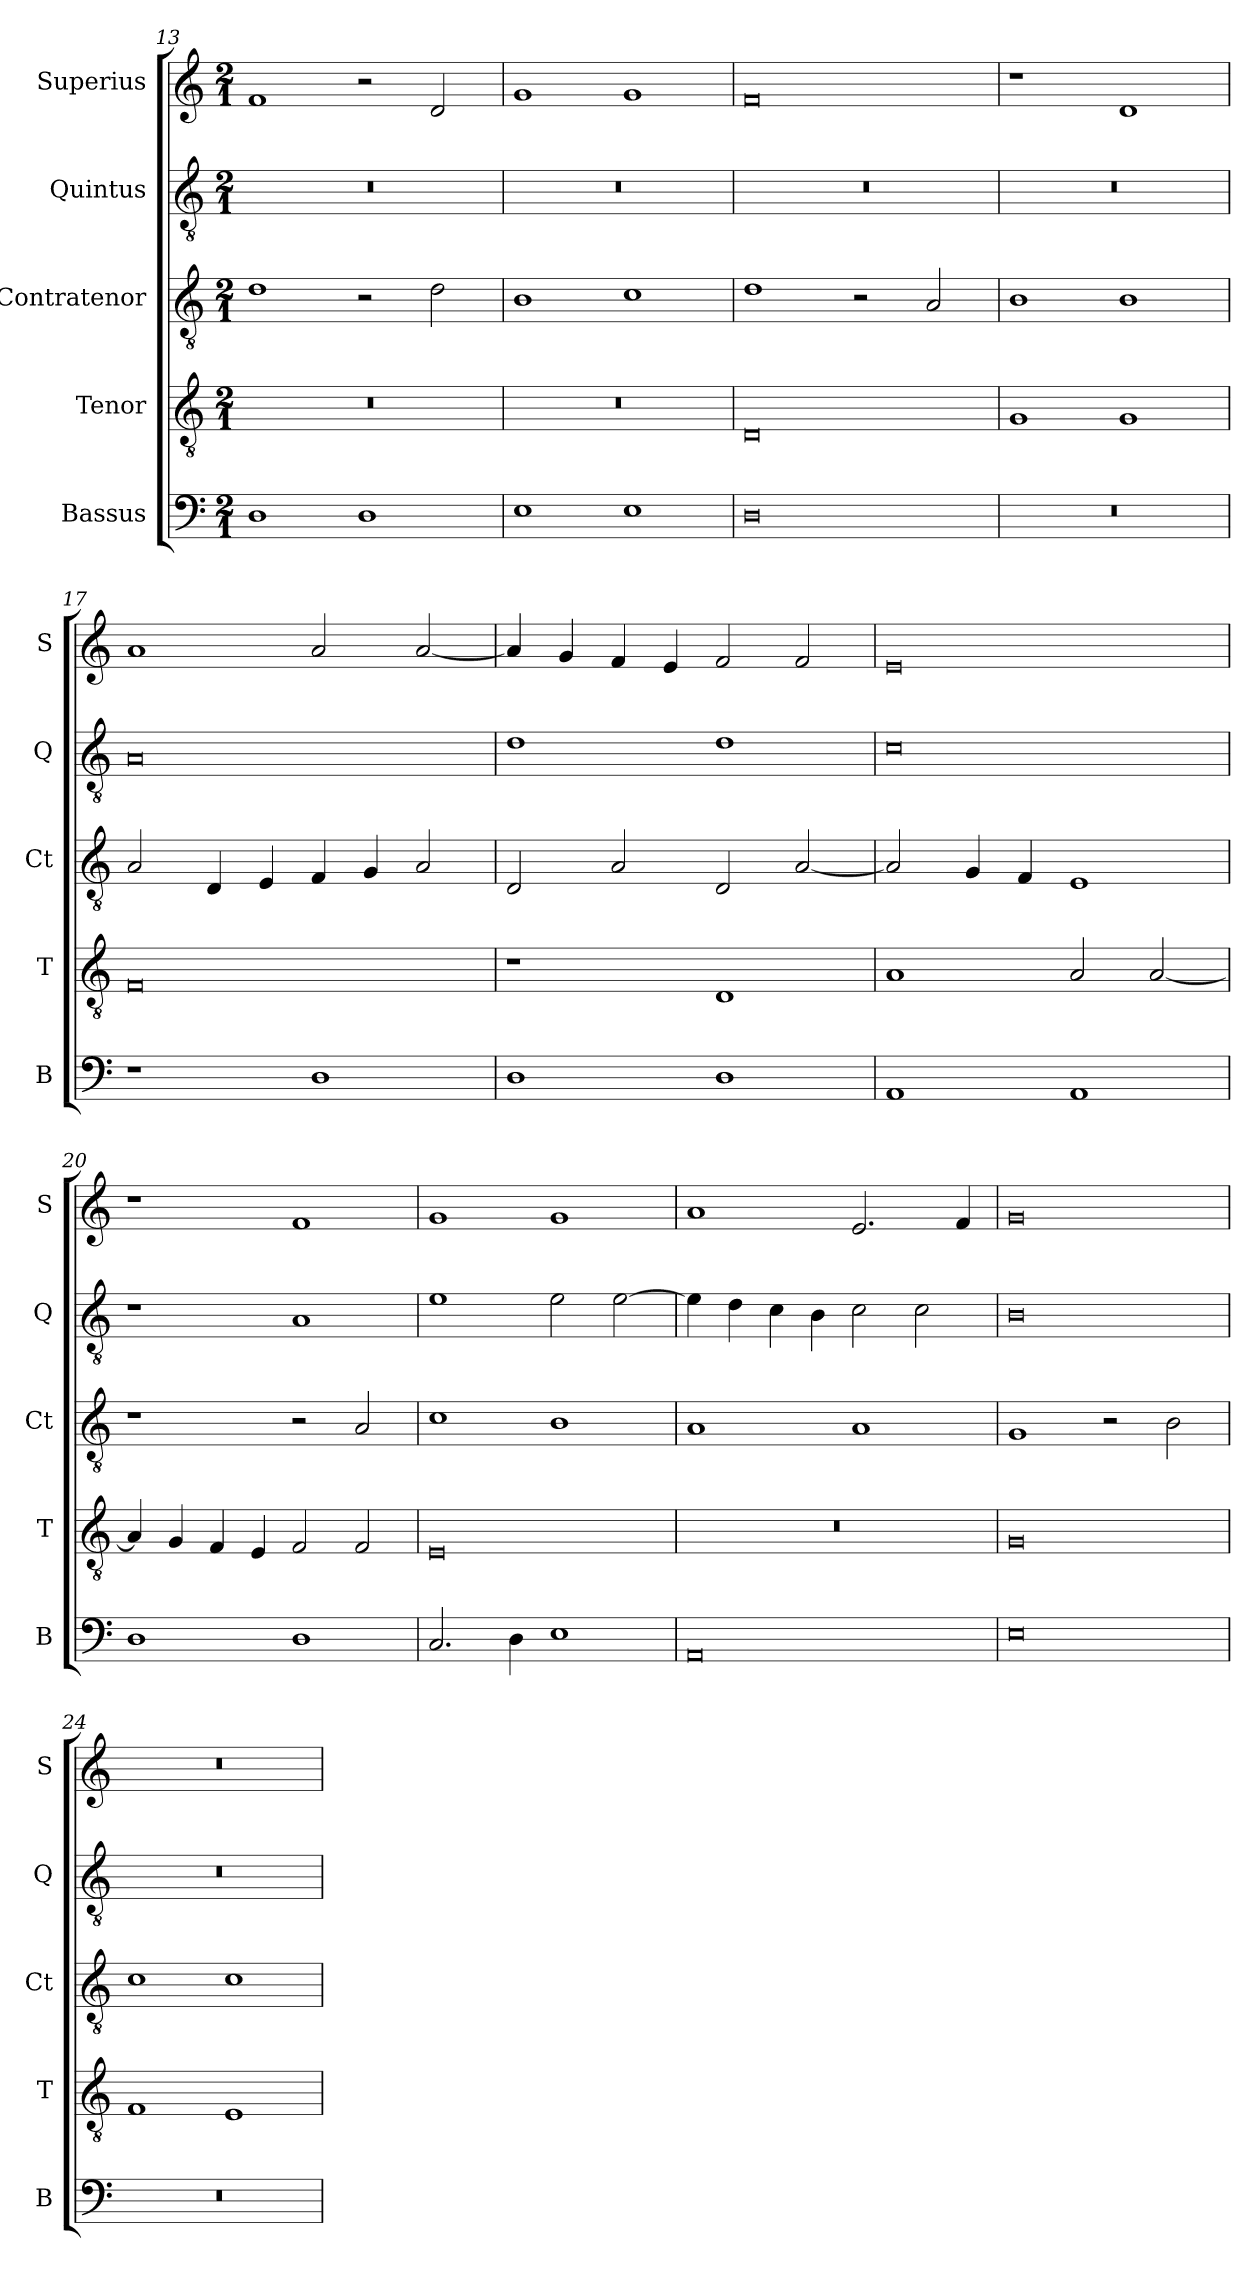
**kern	**kern	**kern	**kern	**kern
*part5	*part4	*part3	*part2	*part1
*staff5	*staff4	*staff3	*staff2	*staff1
*I"Bassus	*I"Tenor	*I"Contratenor	*I"Quintus	*I"Superius
*I'B	*I'T	*I'Ct	*I'Q	*I'S
*clefF4	*clefGv2	*clefGv2	*clefGv2	*clefG2
*k[]	*k[]	*k[]	*k[]	*k[]
*M2/1	*M2/1	*M2/1	*M2/1	*M2/1
=13	=13	=13	=13	=13
1D	0r	1d	0r	1f
1D	.	2r	.	2r
.	.	2d\	.	2d/
=14	=14	=14	=14	=14
1E	0r	1B	0r	1g
1E	.	1c	.	1g
=15	=15	=15	=15	=15
0D	0D	1d	0r	0f
.	.	2r	.	.
.	.	2A/	.	.
=16	=16	=16	=16	=16
0r	1G	1B	0r	1r
.	1G	1B	.	1d
=17	=17	=17	=17	=17
1r	0F	2A/	0A	1a
.	.	4D/	.	.
.	.	4E/	.	.
1D	.	4F/	.	2a/
.	.	4G/	.	.
.	.	2A/	.	[2a/
=18	=18	=18	=18	=18
1D	1r	2D/	1d	4a/]
.	.	.	.	4g/
.	.	2A/	.	4f/
.	.	.	.	4e/
1D	1D	2D/	1d	2f/
.	.	[2A/	.	2f/
=19	=19	=19	=19	=19
1AA	1A	2A/]	0c	0e
.	.	4G/	.	.
.	.	4F/	.	.
1AA	2A/	1E	.	.
.	[2A/	.	.	.
=20	=20	=20	=20	=20
1D	4A/]	1r	1r	1r
.	4G/	.	.	.
.	4F/	.	.	.
.	4E/	.	.	.
1D	2F/	2r	1A	1f
.	2F/	2A/	.	.
=21	=21	=21	=21	=21
2.C/	0E	1c	1e	1g
4D\	.	.	.	.
1E	.	1B	2e\	1g
.	.	.	[2e\	.
=22	=22	=22	=22	=22
0AA	0r	1A	4e\]	1a
.	.	.	4d\	.
.	.	.	4c\	.
.	.	.	4B\	.
.	.	1A	2c\	2.e/
.	.	.	2c\	.
.	.	.	.	4f/
=23	=23	=23	=23	=23
0E	0G	1G	0B	0g
.	.	2r	.	.
.	.	2B\	.	.
=24	=24	=24	=24	=24
0r	1F	1c	0r	0r
.	1E	1c	.	.
=	=	=	=	=
*-	*-	*-	*-	*-
